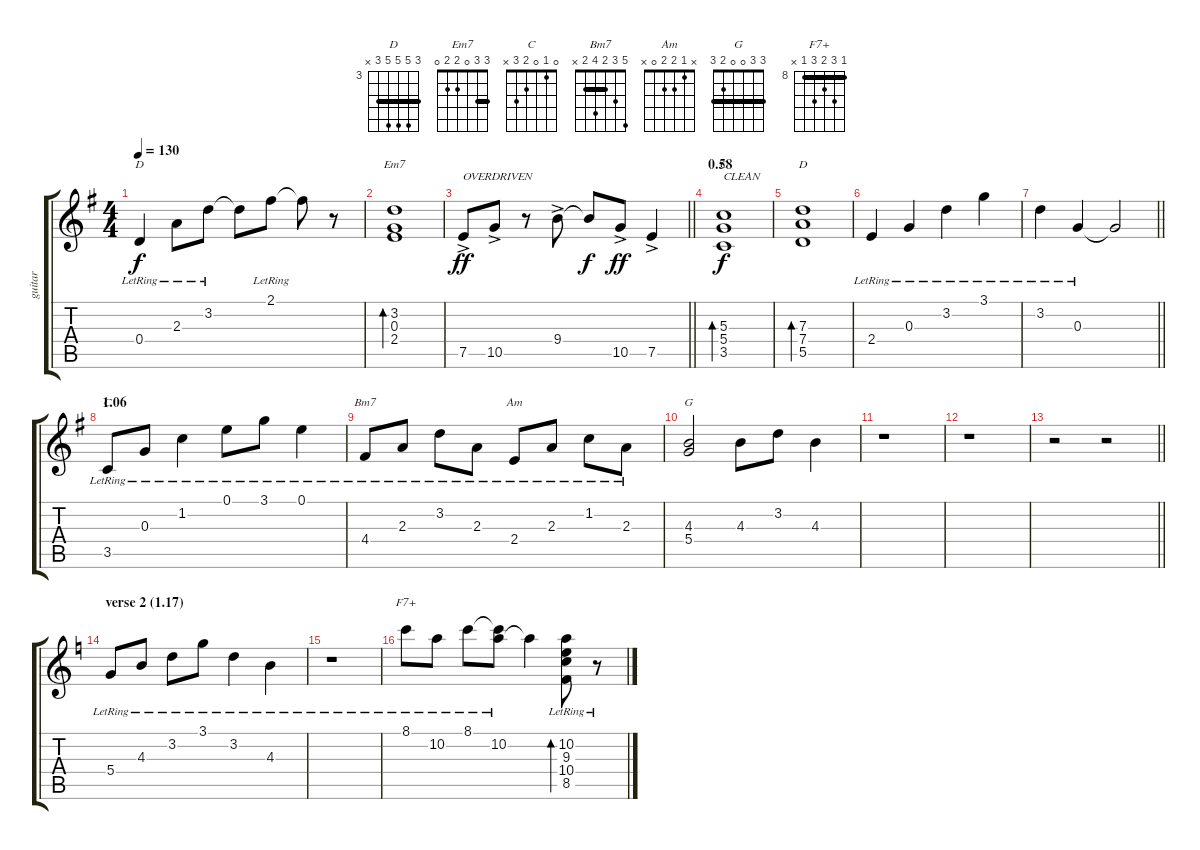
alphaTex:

\track ("guitar" "guitar") {instrument electricguitarjazz}
\staff {score tabs}
\tuning (E4 B3 G3 D3 A2 E2) {hide}
\chord ("D" 2 3 2 0 x x) {barre 2}
\chord ("Em7" 3 3 0 2 2 0) {barre 3}
\chord ("C" 3 5 5 5 3 x) {barre 3}
\chord ("D" 5 7 7 7 5 x) {firstfret 3 barre 5}
\chord ("C" 0 1 0 2 3 x)
\chord ("Bm7" 5 3 2 4 2 x) {barre 2}
\chord ("Am" x 1 2 2 0 x)
\chord ("G" 3 3 0 0 2 3) {barre 3}
\chord ("F7+" 8 10 9 10 8 x) {firstfret 8 barre 8}
\ts (4 4)
\tempo 130
\clef g2
\ks g
0.4{lr}.4{ch "D" dy f} 2.3{lr}.8 3.2{lr}.8 3.2{t}.8 2.1{lr}.8 2.1{t}.8 r.8 |
(3.2 0.3 2.4).1{bd 30 ch "Em7"} |
\barLineRight lightlight
7.5{ac}.8{txt "OVERDRIVEN" dy ff volume 11 instrument overdrivenguitar} 10.5{ac}.8 r.8 9.4{ac}.8 9.4{t}.8{dy f} 10.5{ac}.8{dy ff} 7.5{ac}.4 |
\section ("" "0.58")
(5.3 5.4 3.5).1{bd 30 ch "C" txt "CLEAN" dy f volume 9 instrument electricguitarjazz} |
(7.3 7.4 5.5).1{bd 30 ch "D"} |
2.4{lr}.4 0.3{lr}.4 3.2{lr}.4 3.1{lr}.4 |
\barLineRight lightlight
3.2{lr}.4 0.3{lr}.4 0.3{t}.2 |
\section ("" "1.06")
3.5{lr}.8{ch "C"} 0.3{lr}.8 1.2{lr}.4 0.1{lr}.8 3.1{lr}.8 0.1{lr}.4 |
4.4{lr}.8{ch "Bm7"} 2.3{lr}.8 3.2{lr}.8 2.3{lr}.8 2.4{lr}.8{ch "Am"} 2.3{lr}.8 1.2{lr}.8 2.3{lr}.8 |
(4.3 5.4).2{ch "G"} 4.3.8 3.2.8 4.3.4 |
r.1 |
r.1 |
\barLineRight lightlight
r.2 r.2 |
\section ("" "verse 2 (1.17)")
\ks c
5.4{lr}.8 4.3{lr}.8 3.2{lr}.8 3.1{lr}.8 3.2{lr}.4 4.3{lr}.4 |
r.1 |
8.1{lr}.8{ch "F7+"} 10.2{lr}.8 8.1{lr}.8 (8.1{t} 10.2{lr}).8 10.2{t}.4 (10.2{lr} 9.3{lr} 10.4{lr} 8.5{lr}).8{bd 30} r.8
